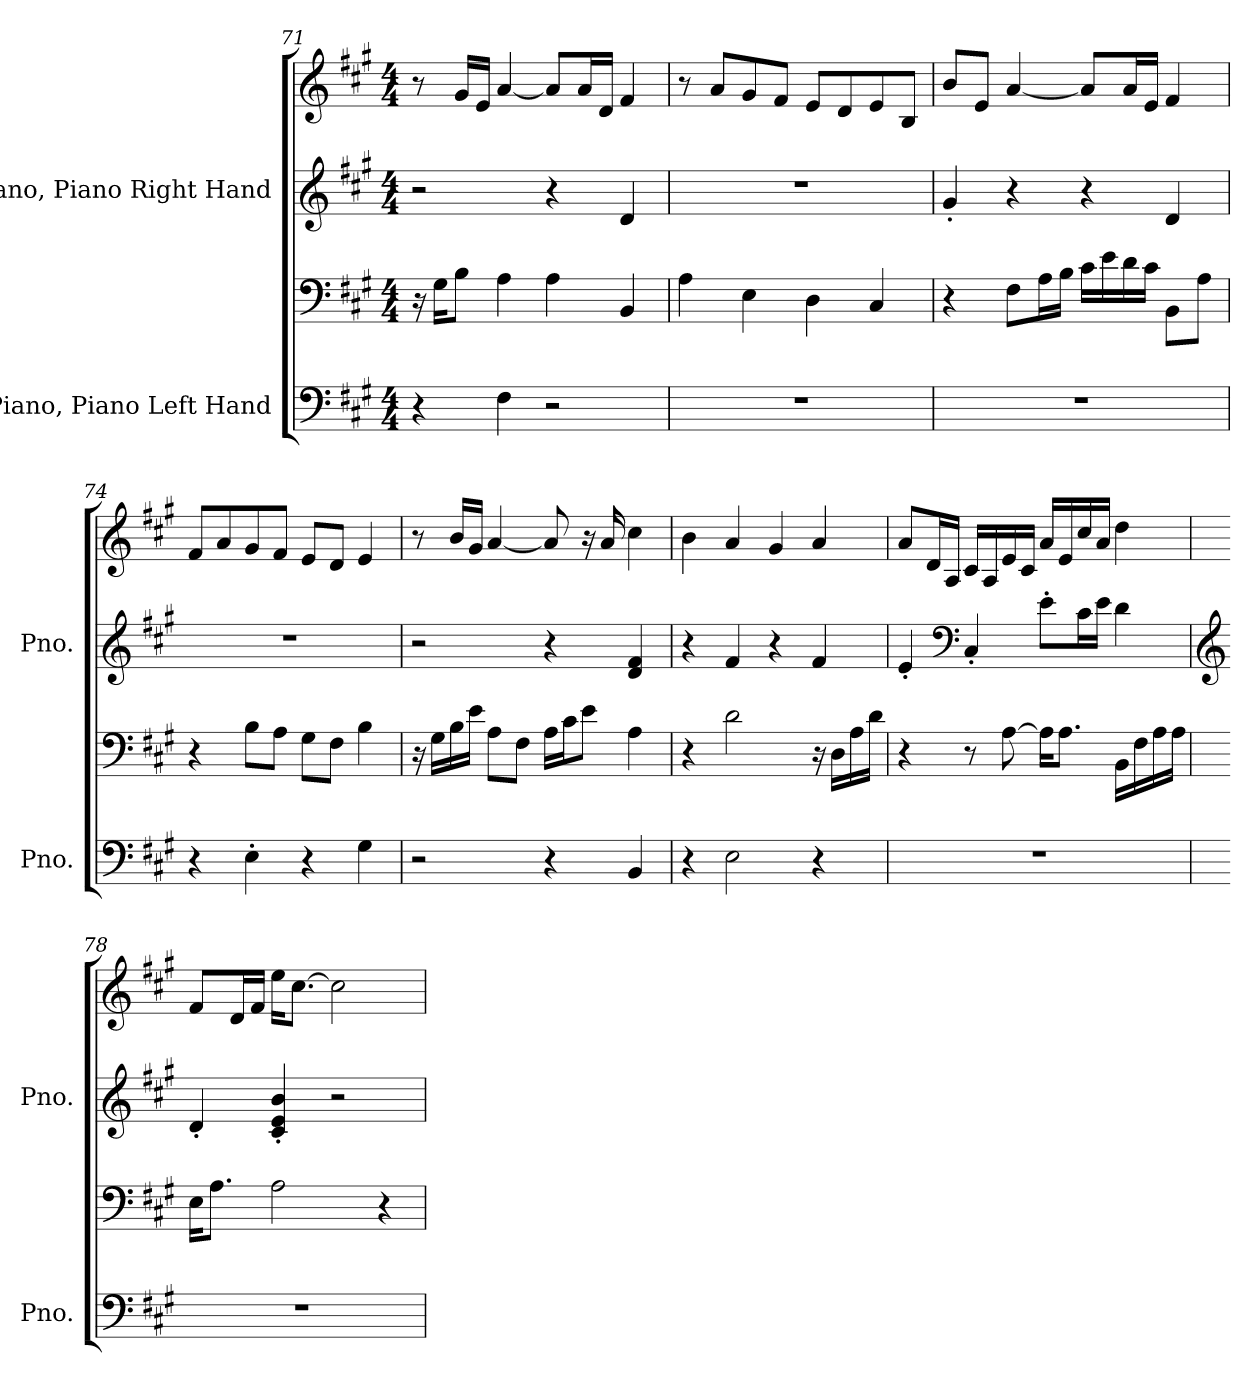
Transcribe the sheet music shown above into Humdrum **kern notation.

**kern	**kern	**kern	**kern
*part2	*part2	*part1	*part1
*staff4	*staff3	*staff2	*staff1
*I"Piano, Piano Left Hand	*	*I"Piano, Piano Right Hand	*
*I'Pno.	*	*I'Pno.	*
*clefF4	*clefF4	*clefG2	*clefG2
*k[f#c#g#]	*k[f#c#g#]	*k[f#c#g#]	*k[f#c#g#]
*M4/4	*M4/4	*M4/4	*M4/4
=71	=71	=71	=71
4r	16r	2r	8r
.	16G#\KL	.	.
.	8B\J	.	16g#/LL
.	.	.	16e/JJ
4F#\	4A\	.	[4a/
2r	4A\	4r	8a/L]
.	.	.	16a/L
.	.	.	16d/JJ
.	4BB/	4d/	4f#/
=72	=72	=72	=72
1r	4A\	1r	8r
.	.	.	8a/L
.	4E\	.	8g#/
.	.	.	8f#/J
.	4D\	.	8e/L
.	.	.	8d/
.	4C#/	.	8e/
.	.	.	8B/J
=73	=73	=73	=73
1r	4r	4g#'/	8b/L
.	.	.	8e/J
.	8F#\L	4r	[4a/
.	16A\L	.	.
.	16B\JJ	.	.
.	16c#\LL	4r	8a/L]
.	16e\	.	.
.	16d\	.	16a/L
.	16c#\JJ	.	16e/JJ
.	8BB\L	4d/	4f#/
.	8A\J	.	.
!!LO:PB:g=z
=74	=74	=74	=74
4r	4r	1r	8f#/L
.	.	.	8a/
4E'\	8B\L	.	8g#/
.	8A\J	.	8f#/J
4r	8G#\L	.	8e/L
.	8F#\J	.	8d/J
4G#\	4B\	.	4e/
=75	=75	=75	=75
2r	16r	2r	8r
.	16G#\LL	.	.
.	16B\	.	16b/LL
.	16e\JJ	.	16g#/JJ
.	8A\L	.	[4a/
.	8F#\J	.	.
4r	16A\LL	4r	8a/]
.	16c#\J	.	.
.	8e\J	.	16r
.	.	.	16a/
4BB/	4A\	4d/ 4f#/	4cc#\
=76	=76	=76	=76
4r	4r	4r	4b\
2E\	2d\	4f#/	4a/
.	.	4r	4g#/
4r	16r	4f#/	4a/
.	16D\LL	.	.
.	16A\	.	.
.	16d\JJ	.	.
!!LO:LB:g=z
=77	=77	=77	=77
1r	4r	4e'/	8a/L
.	.	.	16d/L
.	.	.	16A/JJ
*	*	*clefF4	*
.	8r	4C#'/	16c#/LL
.	.	.	16A/
.	[8A\	.	16e/
.	.	.	16c#/JJ
.	16A\KL]	8e'\L	16a/LL
.	8.A\J	.	16e/
.	.	16c#\L	16cc#/
.	.	16e\JJ	16a/JJ
.	16BB\LL	4d\	4dd\
.	16F#\	.	.
.	16A\	.	.
.	16A\JJ	.	.
=78	=78	=78	=78
*	*	*clefG2	*
1r	16E\KL	4d'/	8f#/L
.	8.A\J	.	.
.	.	.	16d/L
.	.	.	16f#/JJ
.	2A\	4c#/' 4e/' 4b/'	16ee\KL
.	.	.	[8.cc#\J
.	.	2r	2cc#\]
.	4r	.	.
=	=	=	=
*-	*-	*-	*-
